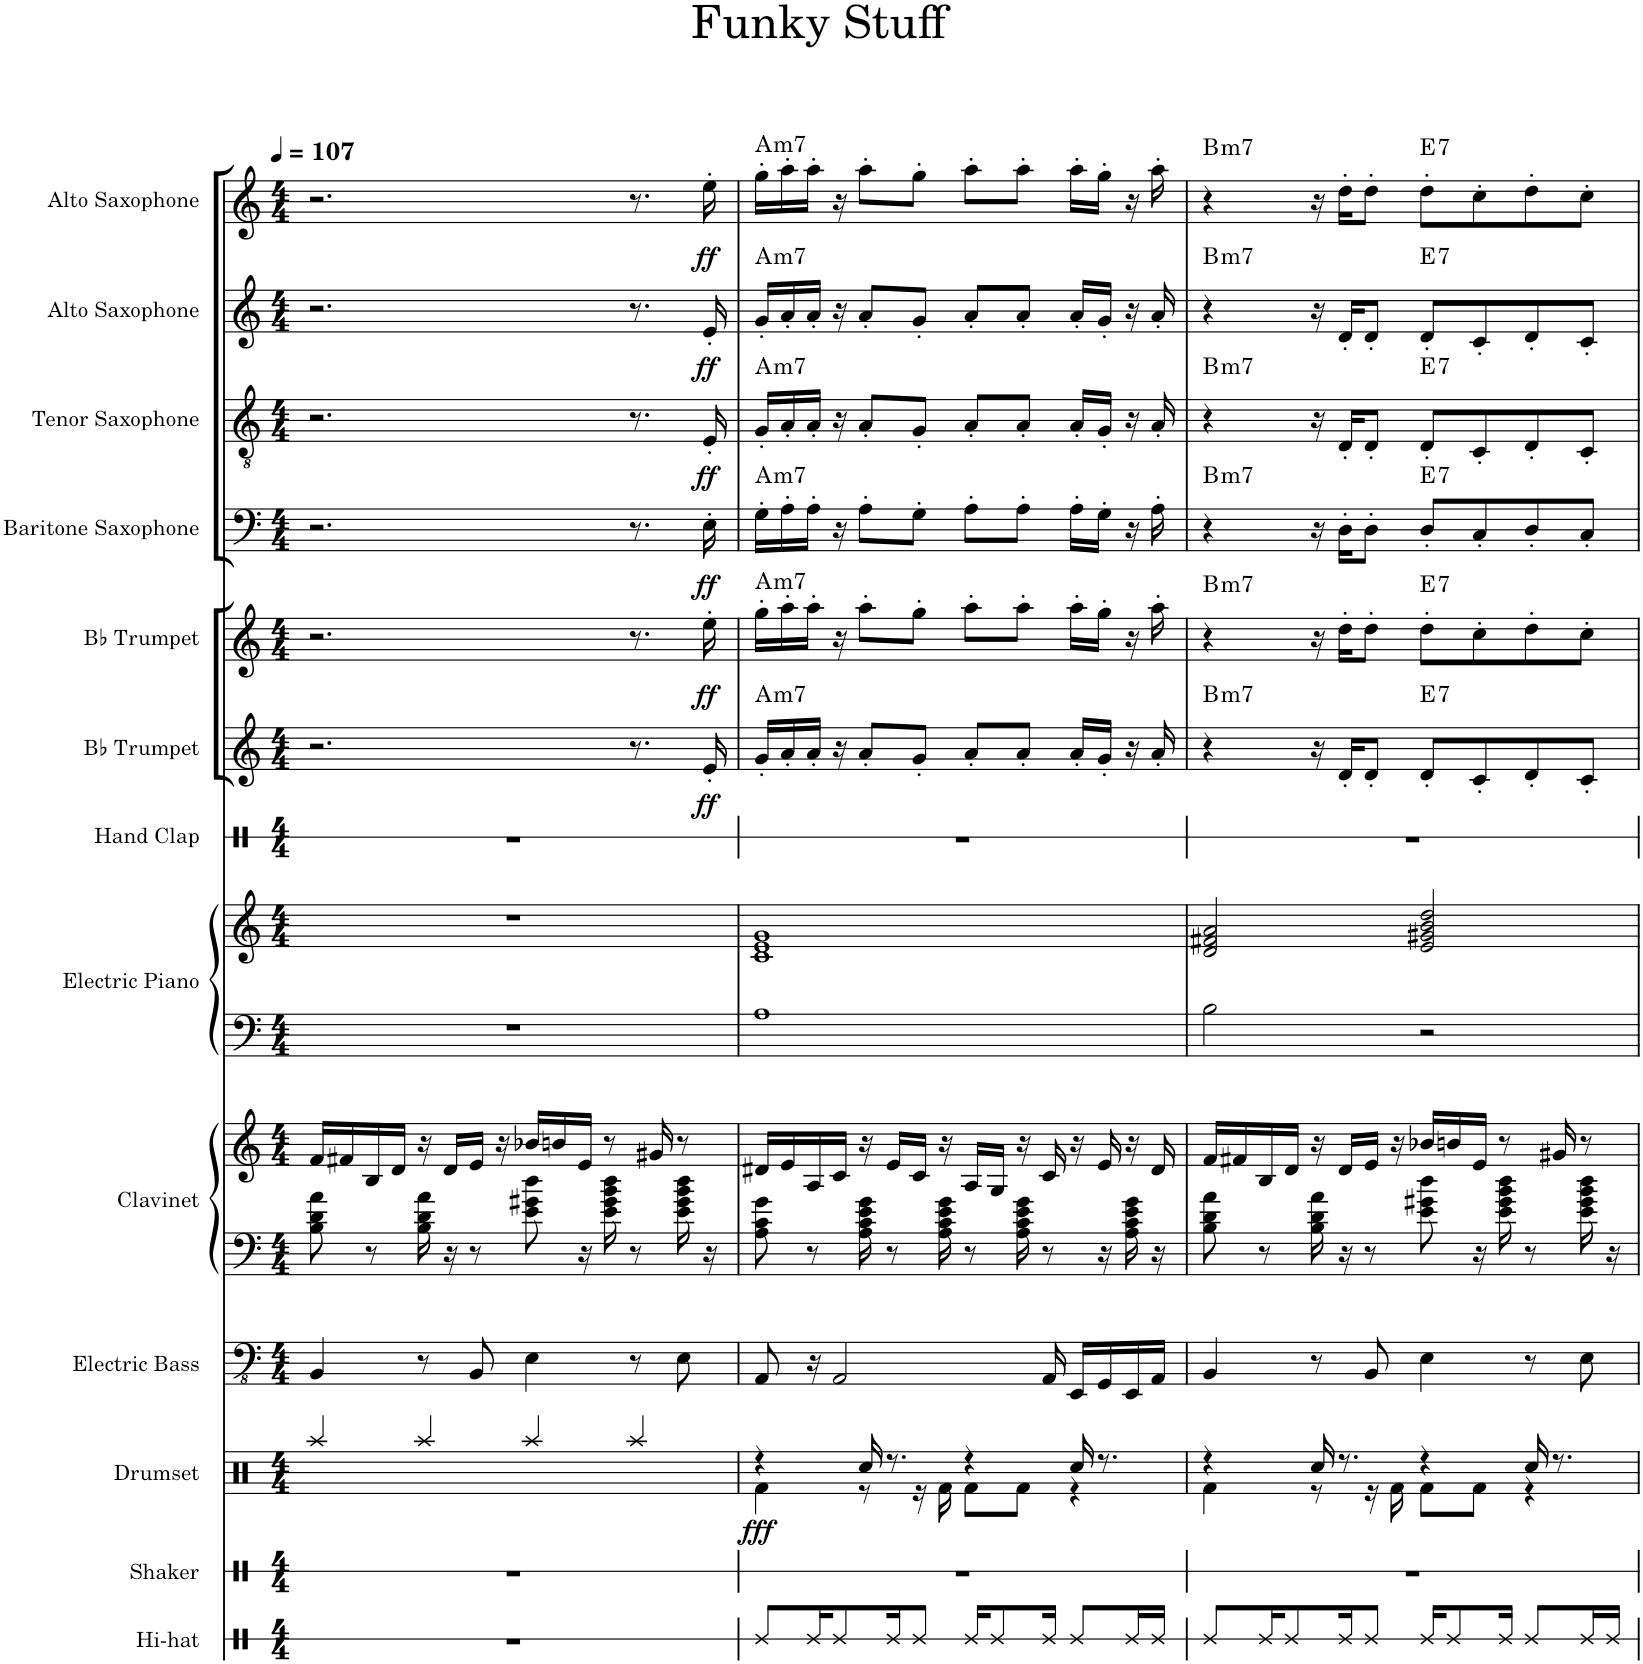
**kern	**kern	**kern	**dynam	**kern	**kern	**kern	**kern	**kern	**kern	**kern	**dynam	**kern	**dynam	**harte	**kern	**dynam	**harte	**kern	**dynam	**harte	**kern	**dynam	**kern	**dynam	**harte
*part13	*part12	*part11	*part11	*part10	*part9	*part9	*part8	*part8	*part7	*part6	*part6	*part5	*part5	*part5	*part4	*part4	*part4	*part3	*part3	*part3	*part2	*part2	*part1	*part1	*part1
*staff15	*staff14	*staff13	*staff13	*staff12	*staff11	*staff10	*staff9	*staff8	*staff7	*staff6	*staff6	*staff5	*staff5	*	*staff4	*staff4	*	*staff3	*staff3	*	*staff2	*staff2	*staff1	*staff1	*
*I"Hi-hat	*I"Shaker	*I"Drumset	*	*I"Electric Bass	*I"Clavinet	*	*I"Electric Piano	*	*I"Hand Clap	*I"Bb Trumpet	*	*I"Bb Trumpet	*	*	*I"Baritone Saxophone	*	*	*I"Tenor Saxophone	*	*	*I"Alto Saxophone	*	*I"Alto Saxophone	*	*
*I'Hi-hat	*I'Sh.	*I'D. Set	*	*I'El. B.	*I'Clav.	*	*I'El. Pno.	*	*I'Hd. Clp.	*I'Bb Tpt.	*	*I'Bb Tpt.	*	*	*I'Bar. Sax.	*	*	*I'T. Sax.	*	*	*I'A. Sax.	*	*I'A. Sax.	*	*
*stria1	*stria1	*	*	*	*	*	*	*	*stria1	*	*	*	*	*	*	*	*	*	*	*	*	*	*	*	*
*clefX	*clefX	*clefX	*	*clefFv4	*clefF4	*clefG2	*clefF4	*clefG2	*clefX	*clefG2	*	*clefG2	*	*	*clefF4	*	*	*clefGv2	*	*	*clefG2	*	*clefG2	*	*
*	*	*	*	*	*	*	*	*	*	*ITrd1c2	*	*ITrd1c2	*	*	*ITrd12c21	*	*	*ITrd8c14	*	*	*ITrd5c9	*	*ITrd5c9	*	*
*k[]	*k[]	*k[]	*	*k[]	*k[]	*k[]	*k[]	*k[]	*k[]	*k[]	*	*k[]	*	*	*k[]	*	*	*k[]	*	*	*k[]	*	*k[]	*	*
*M4/4	*M4/4	*M4/4	*	*M4/4	*M4/4	*M4/4	*M4/4	*M4/4	*M4/4	*M4/4	*	*M4/4	*	*	*M4/4	*	*	*M4/4	*	*	*M4/4	*	*M4/4	*	*
*MM107	*MM107	*MM107	*	*MM107	*MM107	*MM107	*MM107	*MM107	*MM107	*MM107	*	*MM107	*	*	*MM107	*	*	*MM107	*	*	*MM107	*	*MM107	*	*
=1	=1	=1	=1	=1	=1	=1	=1	=1	=1	=1	=1	=1	=1	=1	=1	=1	=1	=1	=1	=1	=1	=1	=1	=1	=1
1r	1r	4Raa/	.	4BBB/	8B\ 8d\ 8a\	16f/LL	1r	1r	1r	2.r	.	2.r	.	.	2.r	.	.	2.r	.	.	2.r	.	2.r	.	.
.	.	.	.	.	.	16f#X/	.	.	.	.	.	.	.	.	.	.	.	.	.	.	.	.	.	.	.
.	.	.	.	.	8r	16B/	.	.	.	.	.	.	.	.	.	.	.	.	.	.	.	.	.	.	.
.	.	.	.	.	.	16d/JJ	.	.	.	.	.	.	.	.	.	.	.	.	.	.	.	.	.	.	.
.	.	4Raa/	.	8r	16B\ 16d\ 16a\	16r	.	.	.	.	.	.	.	.	.	.	.	.	.	.	.	.	.	.	.
.	.	.	.	.	16r	16d/LL	.	.	.	.	.	.	.	.	.	.	.	.	.	.	.	.	.	.	.
.	.	.	.	8BBB/	8r	16e/JJ	.	.	.	.	.	.	.	.	.	.	.	.	.	.	.	.	.	.	.
.	.	.	.	.	.	16r	.	.	.	.	.	.	.	.	.	.	.	.	.	.	.	.	.	.	.
.	.	4Raa/	.	4EE\	8e\ 8g#X\ 8dd\	16b-X/LL	.	.	.	.	.	.	.	.	.	.	.	.	.	.	.	.	.	.	.
.	.	.	.	.	.	16bn/	.	.	.	.	.	.	.	.	.	.	.	.	.	.	.	.	.	.	.
.	.	.	.	.	16r	16e/JJ	.	.	.	.	.	.	.	.	.	.	.	.	.	.	.	.	.	.	.
.	.	.	.	.	16e\ 16g#\ 16b\ 16dd\	8r	.	.	.	.	.	.	.	.	.	.	.	.	.	.	.	.	.	.	.
.	.	4Raa/	.	8r	8r	.	.	.	.	8.r	.	8.r	.	.	8.r	.	.	8.r	.	.	8.r	.	8.r	.	.
.	.	.	.	.	.	16g#X/	.	.	.	.	.	.	.	.	.	.	.	.	.	.	.	.	.	.	.
.	.	.	.	8EE\	16e\ 16g#\ 16b\ 16dd\	8r	.	.	.	.	.	.	.	.	.	.	.	.	.	.	.	.	.	.	.
!	!	!	!	!	!	!	!	!	!	!	!LO:DY:b	!	!LO:DY:b	!	!	!LO:DY:b	!	!	!LO:DY:b	!	!	!LO:DY:b	!	!LO:DY:b	!
.	.	.	.	.	16r	.	.	.	.	16e'/	ff	16ee'\	ff	.	16E'\	ff	.	16E'/	ff	.	16e'/	ff	16ee'\	ff	.
=2	=2	=2	=2	=2	=2	=2	=2	=2	=2	=2	=2	=2	=2	=2	=2	=2	=2	=2	=2	=2	=2	=2	=2	=2	=2
*	*	*^	*	*	*	*	*	*	*	*	*	*	*	*	*	*	*	*	*	*	*	*	*	*	*
!	!	!	!	!LO:DY:b	!	!	!	!	!	!	!	!	!	!	!LO:H:kt=m7	!	!	!LO:H:kt=m7	!	!	!LO:H:kt=m7	!	!	!	!	!LO:H:kt=m7
8Re/L	1r	4r	4Rf\	fff	8AAA/	8A\ 8c\ 8g\	16d#X/LL	1A	1c 1e 1g	1r	16g'/LL	.	16gg'\LL	.	A:min7	16G'\LL	.	A:min7	16G'/LL	.	A:min7	16g'/LL	.	16gg'\LL	.	A:min7
.	.	.	.	.	.	.	16e/	.	.	.	16a'/	.	16aa'\	.	.	16A'\	.	.	16A'/	.	.	16a'/	.	16aa'\	.	.
16Re/K	.	.	.	.	16r	8r	16A/	.	.	.	16a'/JJ	.	16aa'\JJ	.	.	16A'\JJ	.	.	16A'/JJ	.	.	16a'/JJ	.	16aa'\JJ	.	.
8Re/	.	.	.	.	2AAA/	.	16c/JJ	.	.	.	16r	.	16r	.	.	16r	.	.	16r	.	.	16r	.	16r	.	.
.	.	16Rcc/	8r	.	.	16A\ 16c\ 16e\ 16g\	16r	.	.	.	8a'/L	.	8aa'\L	.	.	8A'\L	.	.	8A'/L	.	.	8a'/L	.	8aa'\L	.	.
16Re/K	.	8.r	.	.	.	8r	16e/LL	.	.	.	.	.	.	.	.	.	.	.	.	.	.	.	.	.	.	.
8Re/J	.	.	16r	.	.	.	16c/JJ	.	.	.	8g'/J	.	8gg'\J	.	.	8G'\J	.	.	8G'/J	.	.	8g'/J	.	8gg'\J	.	.
.	.	.	16Rf\	.	.	16A\ 16c\ 16e\ 16g\	16r	.	.	.	.	.	.	.	.	.	.	.	.	.	.	.	.	.	.	.
16Re/KL	.	4r	8Rf\L	.	.	8r	16A/LL	.	.	.	8a'/L	.	8aa'\L	.	.	8A'\L	.	.	8A'/L	.	.	8a'/L	.	8aa'\L	.	.
8Re/	.	.	.	.	.	.	16G/JJ	.	.	.	.	.	.	.	.	.	.	.	.	.	.	.	.	.	.	.
.	.	.	8Rf\J	.	.	16A\ 16c\ 16e\ 16g\	16r	.	.	.	8a'/J	.	8aa'\J	.	.	8A'\J	.	.	8A'/J	.	.	8a'/J	.	8aa'\J	.	.
16Re/Jk	.	.	.	.	16AAA/	8r	16c/	.	.	.	.	.	.	.	.	.	.	.	.	.	.	.	.	.	.	.
8Re/L	.	16Rcc/	4r	.	16EEE/LL	.	16r	.	.	.	16a'/LL	.	16aa'\LL	.	.	16A'\LL	.	.	16A'/LL	.	.	16a'/LL	.	16aa'\LL	.	.
.	.	8.r	.	.	16GGG/	16r	16e/	.	.	.	16g'/JJ	.	16gg'\JJ	.	.	16G'\JJ	.	.	16G'/JJ	.	.	16g'/JJ	.	16gg'\JJ	.	.
16Re/L	.	.	.	.	16EEE/	16A\ 16c\ 16e\ 16g\	16r	.	.	.	16r	.	16r	.	.	16r	.	.	16r	.	.	16r	.	16r	.	.
16Re/JJ	.	.	.	.	16AAA/JJ	16r	16d#/	.	.	.	16a'/	.	16aa'\	.	.	16A'\	.	.	16A'/	.	.	16a'/	.	16aa'\	.	.
=3	=3	=3	=3	=3	=3	=3	=3	=3	=3	=3	=3	=3	=3	=3	=3	=3	=3	=3	=3	=3	=3	=3	=3	=3	=3	=3
!	!	!	!	!	!	!	!	!	!	!	!	!	!	!	!LO:H:kt=m7	!	!	!LO:H:kt=m7	!	!	!LO:H:kt=m7	!	!	!	!	!LO:H:kt=m7
8Re/L	1r	4r	4Rf\	.	4BBB/	8B\ 8d\ 8a\	16f/LL	2B\	2d/ 2f#X/ 2a/	1r	4r	.	4r	.	B:min7	4r	.	B:min7	4r	.	B:min7	4r	.	4r	.	B:min7
.	.	.	.	.	.	.	16f#X/	.	.	.	.	.	.	.	.	.	.	.	.	.	.	.	.	.	.	.
16Re/K	.	.	.	.	.	8r	16B/	.	.	.	.	.	.	.	.	.	.	.	.	.	.	.	.	.	.	.
8Re/	.	.	.	.	.	.	16d/JJ	.	.	.	.	.	.	.	.	.	.	.	.	.	.	.	.	.	.	.
.	.	16Rcc/	8r	.	8r	16B\ 16d\ 16a\	16r	.	.	.	16r	.	16r	.	.	16r	.	.	16r	.	.	16r	.	16r	.	.
16Re/K	.	8.r	.	.	.	16r	16d/LL	.	.	.	16d'/KL	.	16dd'\KL	.	.	16D'\KL	.	.	16D'/KL	.	.	16d'/KL	.	16dd'\KL	.	.
8Re/J	.	.	16r	.	8BBB/	8r	16e/JJ	.	.	.	8d'/J	.	8dd'\J	.	.	8D'\J	.	.	8D'/J	.	.	8d'/J	.	8dd'\J	.	.
.	.	.	16Rf\	.	.	.	16r	.	.	.	.	.	.	.	.	.	.	.	.	.	.	.	.	.	.	.
!	!	!	!	!	!	!	!	!	!	!	!	!	!	!	!LO:H:kt=7	!	!	!LO:H:kt=7	!	!	!LO:H:kt=7	!	!	!	!	!LO:H:kt=7
16Re/KL	.	4r	8Rf\L	.	4EE\	8e\ 8g#X\ 8dd\	16b-X/LL	2r	2e/ 2g#X/ 2b/ 2dd/	.	8d'/L	.	8dd'\L	.	E:7	8D'/L	.	E:7	8D'/L	.	E:7	8d'/L	.	8dd'\L	.	E:7
8Re/	.	.	.	.	.	.	16bn/	.	.	.	.	.	.	.	.	.	.	.	.	.	.	.	.	.	.	.
.	.	.	8Rf\J	.	.	16r	16e/JJ	.	.	.	8c'/	.	8cc'\	.	.	8C'/	.	.	8C'/	.	.	8c'/	.	8cc'\	.	.
16Re/Jk	.	.	.	.	.	16e\ 16g#\ 16b\ 16dd\	8r	.	.	.	.	.	.	.	.	.	.	.	.	.	.	.	.	.	.	.
8Re/L	.	16Rcc/	4r	.	8r	8r	.	.	.	.	8d'/	.	8dd'\	.	.	8D'/	.	.	8D'/	.	.	8d'/	.	8dd'\	.	.
.	.	8.r	.	.	.	.	16g#X/	.	.	.	.	.	.	.	.	.	.	.	.	.	.	.	.	.	.	.
16Re/L	.	.	.	.	8EE\	16e\ 16g#\ 16b\ 16dd\	8r	.	.	.	8c'/J	.	8cc'\J	.	.	8C'/J	.	.	8C'/J	.	.	8c'/J	.	8cc'\J	.	.
16Re/JJ	.	.	.	.	.	16r	.	.	.	.	.	.	.	.	.	.	.	.	.	.	.	.	.	.	.	.
*	*	*v	*v	*	*	*	*	*	*	*	*	*	*	*	*	*	*	*	*	*	*	*	*	*	*	*
=	=	=	=	=	=	=	=	=	=	=	=	=	=	=	=	=	=	=	=	=	=	=	=	=	=
*-	*-	*-	*-	*-	*-	*-	*-	*-	*-	*-	*-	*-	*-	*-	*-	*-	*-	*-	*-	*-	*-	*-	*-	*-	*-
